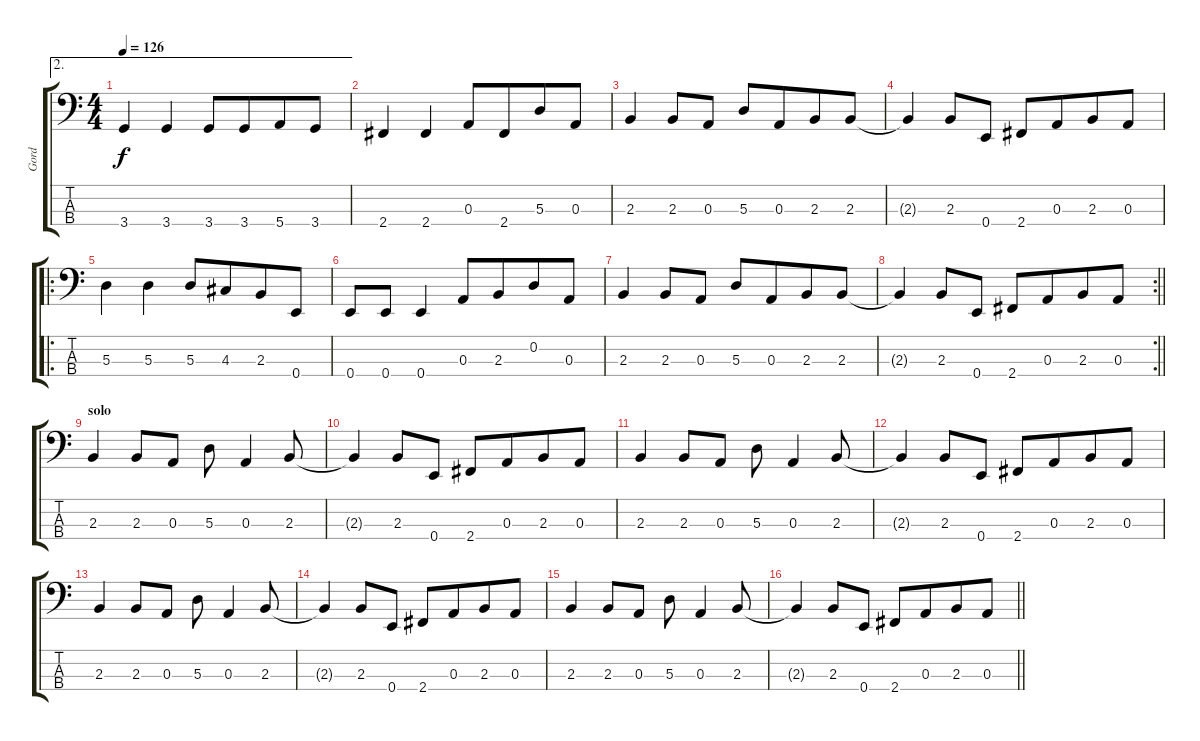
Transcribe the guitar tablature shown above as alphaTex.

\track ("Gord" "Gord") {instrument electricbassfinger}
\staff {score tabs}
\tuning (G2 D2 A1 E1) {hide}
\ae 2
\ts (4 4)
\tempo 126
\clef f4
\ks c
3.4.4{dy f} 3.4.4 3.4.8 3.4.8{beam merge} 5.4.8 3.4.8 |
2.4.4 2.4.4 0.3.8 2.4.8{beam merge} 5.3.8 0.3.8 |
2.3.4 2.3.8 0.3.8 5.3.8 0.3.8{beam merge} 2.3.8 2.3.8 |
2.3{t}.4 2.3.8 0.4.8 2.4.8 0.3.8{beam merge} 2.3.8 0.3.8 |
\ro
5.3.4 5.3.4 5.3.8 4.3.8{beam merge} 2.3.8 0.4.8 |
0.4.8 0.4.8 0.4.4 0.3.8 2.3.8{beam merge} 0.2.8 0.3.8 |
2.3.4 2.3.8 0.3.8 5.3.8 0.3.8{beam merge} 2.3.8 2.3.8 |
\rc 2
\barLineRight lightlight
2.3{t}.4 2.3.8 0.4.8 2.4.8 0.3.8{beam merge} 2.3.8 0.3.8 |
\section ("" "solo")
2.3.4 2.3.8 0.3.8 5.3.8 0.3.4 2.3.8 |
2.3{t}.4 2.3.8 0.4.8 2.4.8 0.3.8{beam merge} 2.3.8 0.3.8 |
2.3.4 2.3.8 0.3.8 5.3.8 0.3.4 2.3.8 |
2.3{t}.4 2.3.8 0.4.8 2.4.8 0.3.8{beam merge} 2.3.8 0.3.8 |
2.3.4 2.3.8 0.3.8 5.3.8 0.3.4 2.3.8 |
2.3{t}.4 2.3.8 0.4.8 2.4.8 0.3.8{beam merge} 2.3.8 0.3.8 |
2.3.4 2.3.8 0.3.8 5.3.8 0.3.4 2.3.8 |
\barLineRight lightlight
2.3{t}.4 2.3.8 0.4.8 2.4.8 0.3.8{beam merge} 2.3.8 0.3.8
